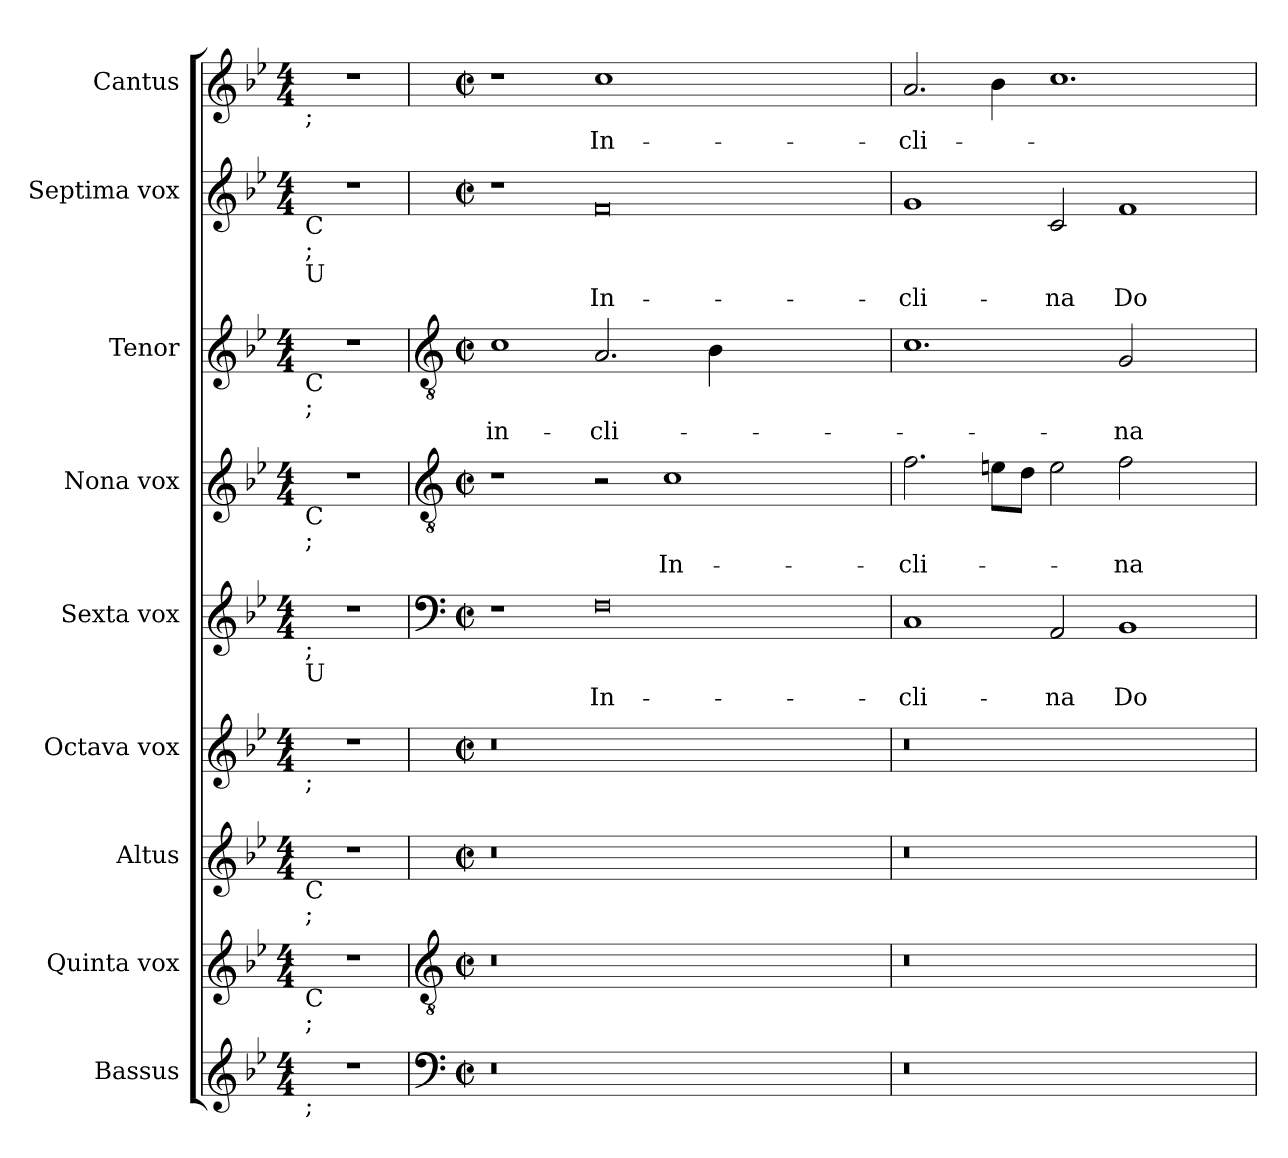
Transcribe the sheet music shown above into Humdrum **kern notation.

**kern	**kern	**kern	**kern	**kern	**text	**kern	**text	**kern	**text	**kern	**text	**kern	**text
*part9	*part8	*part7	*part6	*part5	*part5	*part4	*part4	*part3	*part3	*part2	*part2	*part1	*part1
*staff9	*staff8	*staff7	*staff6	*staff5	*staff5	*staff4	*staff4	*staff3	*staff3	*staff2	*staff2	*staff1	*staff1
*I"Bassus	*I"Quinta vox	*I"Altus	*I"Octava vox	*I"Sexta vox	*	*I"Nona vox	*	*I"Tenor	*	*I"Septima vox	*	*I"Cantus	*
*clefG2	*clefG2	*clefG2	*clefG2	*clefG2	*	*clefG2	*	*clefG2	*	*clefG2	*	*clefG2	*
*k[b-e-]	*k[b-e-]	*k[b-e-]	*k[b-e-]	*k[b-e-]	*	*k[b-e-]	*	*k[b-e-]	*	*k[b-e-]	*	*k[b-e-]	*
*B-:	*B-:	*B-:	*B-:	*B-:	*	*B-:	*	*B-:	*	*B-:	*	*B-:	*
*M4/4	*M4/4	*M4/4	*M4/4	*M4/4	*	*M4/4	*	*M4/4	*	*M4/4	*	*M4/4	*
=	=	=	=	=	=	=	=	=	=	=	=	=	=
!	!	!	!	!	!	!	!	!	!	!	!	!LO:TX:b:t=;	!
!	!	!	!	!	!	!	!	!	!	!LO:TX:b:t=C	!	!	!
!	!	!	!	!	!	!	!	!	!	!LO:TX:b:t=;	!	!	!
!	!	!	!	!	!	!	!	!	!	!LO:TX:b:t=U	!	!	!
!	!	!	!	!	!	!	!	!LO:TX:b:t=C	!	!	!	!	!
!	!	!	!	!	!	!	!	!LO:TX:b:t=;	!	!	!	!	!
!	!	!	!	!	!	!LO:TX:b:t=C	!	!	!	!	!	!	!
!	!	!	!	!	!	!LO:TX:b:t=;	!	!	!	!	!	!	!
!	!	!	!	!LO:TX:b:t=;	!	!	!	!	!	!	!	!	!
!	!	!	!	!LO:TX:b:t=U	!	!	!	!	!	!	!	!	!
!	!	!	!LO:TX:b:t=;	!	!	!	!	!	!	!	!	!	!
!	!	!LO:TX:b:t=C	!	!	!	!	!	!	!	!	!	!	!
!	!	!LO:TX:b:t=;	!	!	!	!	!	!	!	!	!	!	!
!	!LO:TX:b:t=C	!	!	!	!	!	!	!	!	!	!	!	!
!	!LO:TX:b:t=;	!	!	!	!	!	!	!	!	!	!	!	!
!LO:TX:b:t=;	!	!	!	!	!	!	!	!	!	!	!	!	!
1r	1r	1r	1r	1r	.	1r	.	1r	.	1r	.	1r	.
!!LO:LB:g=z
=1	=1	=1	=1	=1	=1	=1	=1	=1	=1	=1	=1	=1	=1
*clefF4	*clefGv2	*	*	*clefF4	*	*clefGv2	*	*clefGv2	*	*	*	*	*
*M4/2	*M4/2	*M4/2	*M4/2	*M4/2	*	*M4/2	*	*M4/2	*	*M4/2	*	*M4/2	*
*met(c|)	*met(c|)	*met(c|)	*met(c|)	*met(c|)	*	*met(c|)	*	*met(c|)	*	*met(c|)	*	*met(c|)	*
!	!	!	!	!	!	!	!	!	!LO:LY:b	!	!	!	!
0r	0r	0r	0r	1r	.	1r	.	1c	in-	1r	.	1r	.
!	!	!	!	!	!LO:LY:b	!	!	!	!LO:LY:b	!	!LO:LY:b	!	!LO:LY:b
.	.	.	.	0F	In-	2r	.	2.A	-cli-	0f	In-	1cc	In-
!	!	!	!	!	!	!	!LO:LY:b	!	!	!	!	!	!
.	.	.	.	.	.	1c	In-	.	.	.	.	.	.
.	.	.	.	.	.	.	.	4B-	.	.	.	.	.
1ryy	1ryy	1ryy	1ryy	.	.	.	.	1ryy	.	.	.	1ryy	.
.	.	.	.	.	.	2ryy	.	.	.	.	.	.	.
=2	=2	=2	=2	=2	=2	=2	=2	=2	=2	=2	=2	=2	=2
!	!	!	!	!	!LO:LY:b	!	!LO:LY:b	!	!	!	!LO:LY:b	!	!LO:LY:b
0r	0r	0r	0r	1C	-cli-	2.f	-cli-	1.c	.	1g	-cli-	2.a	-cli-
.	.	.	.	.	.	8eL	.	.	.	.	.	4b-	.
.	.	.	.	.	.	8dJ	.	.	.	.	.	.	.
!	!	!	!	!	!LO:LY:b	!	!	!	!	!	!LO:LY:b	!	!
.	.	.	.	2AA	-na	2e	.	.	.	2c	-na	1.cc	.
!	!	!	!	!	!LO:LY:b	!	!LO:LY:b	!	!LO:LY:b	!	!LO:LY:b	!	!
.	.	.	.	1BB-	Do-	2f	-na	2G	-na	1f	Do-	.	.
2ryy	2ryy	2ryy	2ryy	.	.	2ryy	.	2ryy	.	.	.	.	.
=	=	=	=	=	=	=	=	=	=	=	=	=	=
*-	*-	*-	*-	*-	*-	*-	*-	*-	*-	*-	*-	*-	*-
